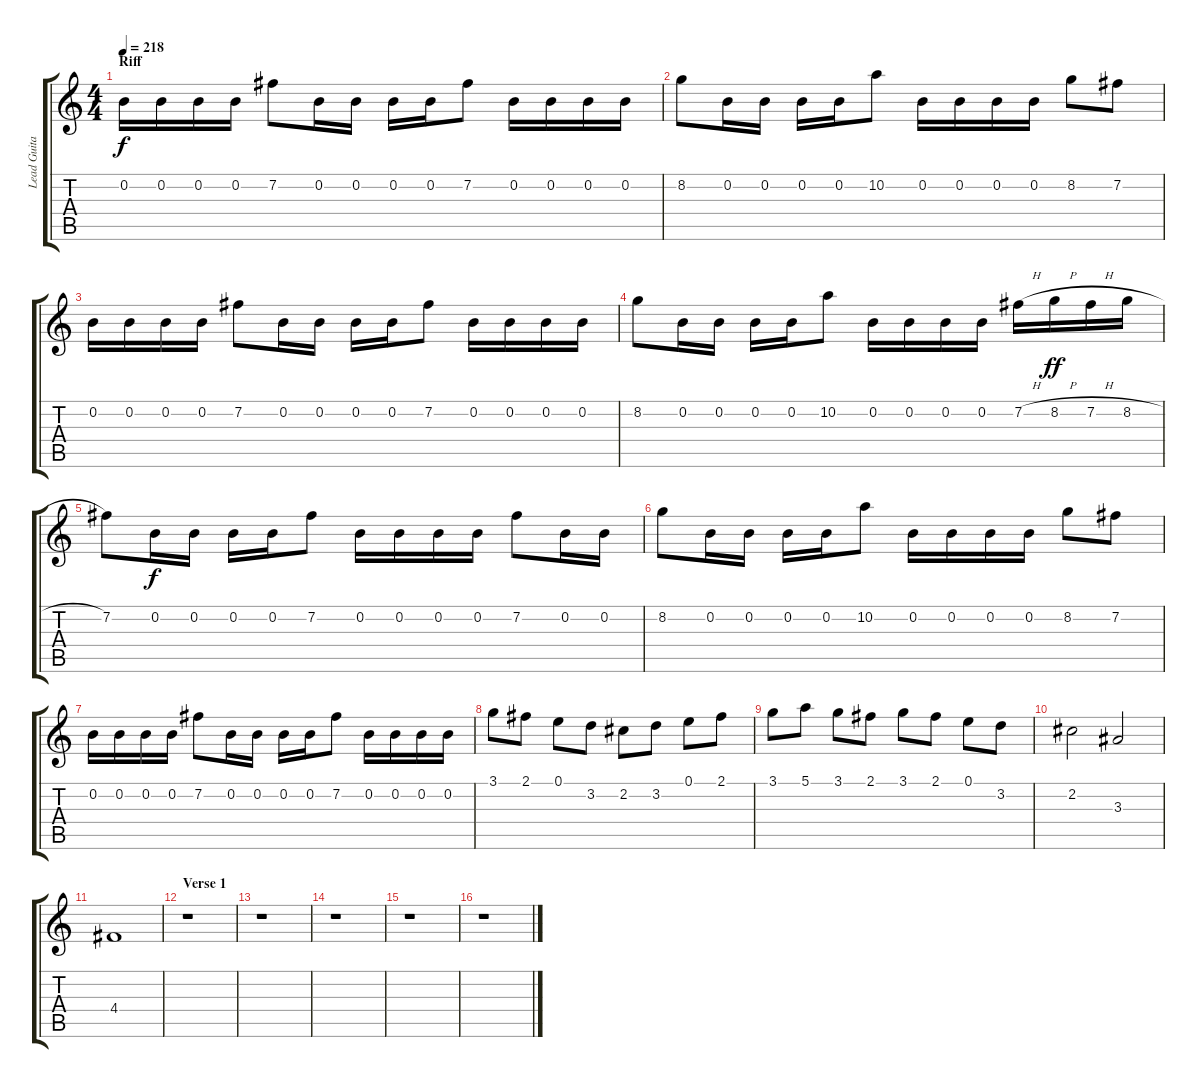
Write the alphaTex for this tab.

\track ("Lead Guitar 1" "Lead Guita") {instrument overdrivenguitar}
\staff {score tabs}
\tuning (E4 B3 G3 D3 A2 E2) {hide}
\ts (4 4)
\section ("" "Riff")
\tempo 218
\clef g2
\ks c
0.2.16{dy f} 0.2.16 0.2.16 0.2.16 7.2.8 0.2.16 0.2.16 0.2.16 0.2.16 7.2.8 0.2.16 0.2.16 0.2.16 0.2.16 |
8.2.8 0.2.16 0.2.16 0.2.16 0.2.16 10.2.8 0.2.16 0.2.16 0.2.16 0.2.16 8.2.8 7.2.8 |
0.2.16 0.2.16 0.2.16 0.2.16 7.2.8 0.2.16 0.2.16 0.2.16 0.2.16 7.2.8 0.2.16 0.2.16 0.2.16 0.2.16 |
8.2.8 0.2.16 0.2.16 0.2.16 0.2.16 10.2.8 0.2.16 0.2.16 0.2.16 0.2.16 7.2{h}.16 8.2{h}.16{dy ff} 7.2{h}.16 8.2{h}.16 |
7.2.8 0.2.16{dy f} 0.2.16 0.2.16 0.2.16 7.2.8 0.2.16 0.2.16 0.2.16 0.2.16 7.2.8 0.2.16 0.2.16 |
8.2.8 0.2.16 0.2.16 0.2.16 0.2.16 10.2.8 0.2.16 0.2.16 0.2.16 0.2.16 8.2.8 7.2.8 |
0.2.16 0.2.16 0.2.16 0.2.16 7.2.8 0.2.16 0.2.16 0.2.16 0.2.16 7.2.8 0.2.16 0.2.16 0.2.16 0.2.16 |
3.1.8 2.1.8 0.1.8 3.2.8 2.2.8 3.2.8 0.1.8 2.1.8 |
3.1.8 5.1.8 3.1.8 2.1.8 3.1.8 2.1.8 0.1.8 3.2.8 |
2.2.2 3.3.2 |
4.4.1 |
\section ("" "Verse 1")
r.1 |
r.1 |
r.1 |
r.1 |
r.1
